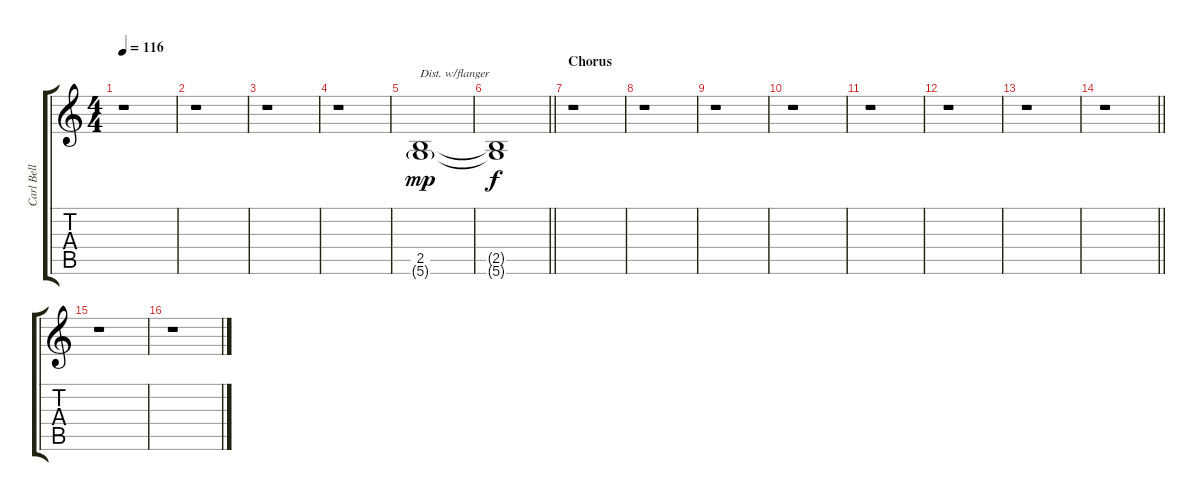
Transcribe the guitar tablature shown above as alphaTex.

\track ("Carl Bell (Lead Guitar)" "Carl Bell ") {instrument distortionguitar}
\staff {score tabs}
\tuning (E4 B3 G3 D3 A2 D2) {hide}
\ts (4 4)
\tempo 116
\clef g2
\ks c
r.1{dy mp} |
r.1 |
r.1 |
r.1{volume 0} |
(2.5 5.6{g}).1{txt "Dist. w/flanger" volume 15 instrument bassoon} |
\barLineRight lightlight
(2.5{t} 5.6{t}).1{dy f} |
\section ("" "Chorus")
r.1 |
r.1 |
r.1 |
r.1 |
r.1 |
r.1 |
r.1 |
\barLineRight lightlight
r.1 |
r.1 |
r.1
